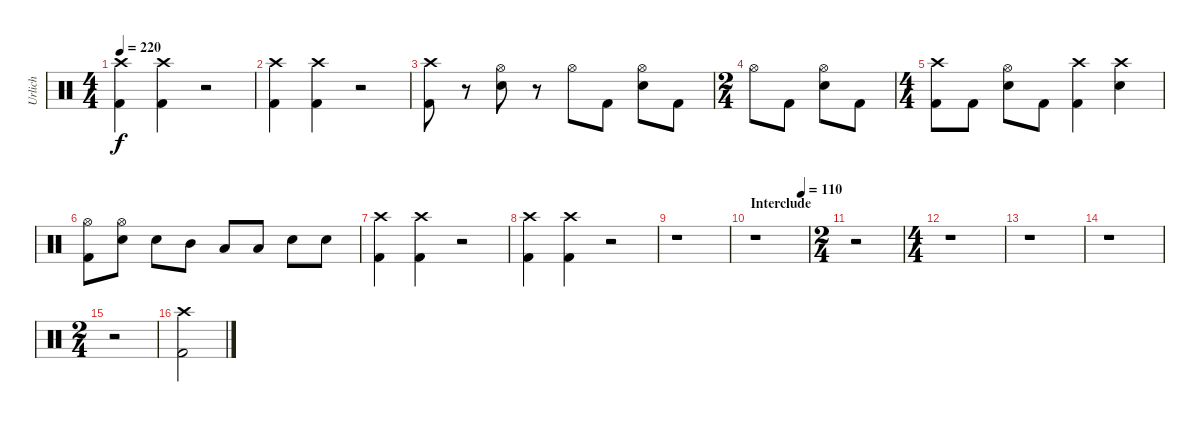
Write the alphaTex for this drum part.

\track ("Urlich" "Urlich") {instrument percussion}
\staff {score}
\articulation defaults
\ts (4 4)
\tempo 220
\clef neutral
\ks c
("Crash high (hit)" "Kick (hit) 2").4{dy f} ("Crash high (hit)" "Kick (hit) 2").4 r.2 |
("Crash high (hit)" "Kick (hit) 2").4 ("Crash high (hit)" "Kick (hit) 2").4 r.2 |
("Crash high (hit)" "Kick (hit) 2").8 r.8 ("Hi-Hat (open)" "Snare (hit) 2").8 r.8 "Hi-Hat (open)".8 "Kick (hit) 2".8 ("Snare (hit) 2" "Hi-Hat (open)").8 "Kick (hit) 2".8 |
\ts (2 4)
"Hi-Hat (open)".8 "Kick (hit) 2".8 ("Hi-Hat (open)" "Snare (hit) 2").8 "Kick (hit) 2".8 |
\ts (4 4)
("Crash high (hit)" "Kick (hit) 2").8 "Kick (hit) 2".8 ("Hi-Hat (open)" "Snare (hit) 2").8 "Kick (hit) 2".8 ("Crash high (hit)" "Kick (hit) 2").4 ("Crash high (hit)" "Snare (hit) 2").4 |
("Hi-Hat (open)" "Kick (hit) 2").8 ("Hi-Hat (open)" "Snare (hit) 2").8 "Snare (hit) 2".8 "Mid Tom (hit)".8 "Low Tom (hit)".8 "Low Tom (hit)".8 "Snare (hit) 2".8 "Snare (hit) 2".8 |
("Crash high (hit)" "Kick (hit) 2").4 ("Crash high (hit)" "Kick (hit) 2").4 r.2 |
("Crash high (hit)" "Kick (hit) 2").4 ("Crash high (hit)" "Kick (hit) 2").4 r.2 |
r.1 |
\section ("" "Interclude")
\tempo (110 0.875)
r.1 |
\ts (2 4)
r.2 |
\ts (4 4)
r.1 |
r.1 |
r.1 |
\ts (2 4)
r.2 |
("Crash high (hit)" "Kick (hit) 2").2
